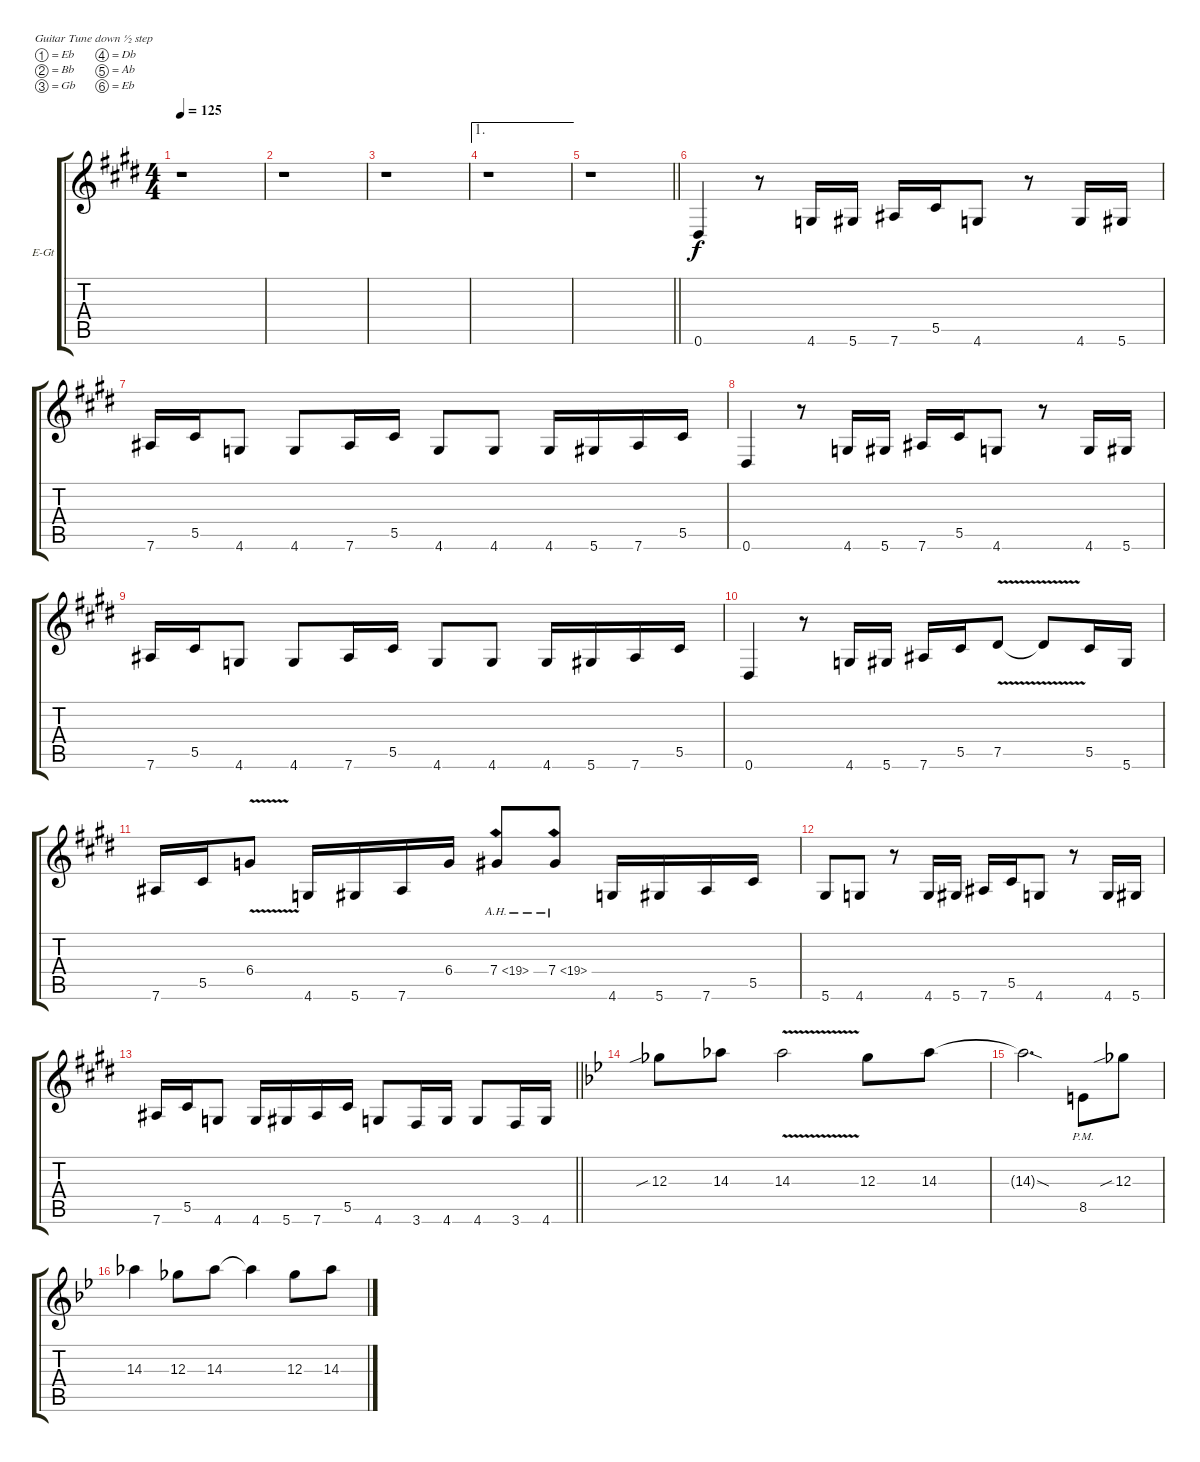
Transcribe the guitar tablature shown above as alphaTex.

\bracketExtendMode groupsimilarinstruments
\firstSystemTrackNameOrientation horizontal
\otherSystemsTrackNameOrientation horizontal
\track ("Untitled" "E-Gt") {instrument distortionguitar}
\staff {score tabs}
\tuning (Eb4 Bb3 Gb3 Db3 Ab2 Eb2)
\ts (4 4)
\tempo 125
\clef g2
\ks e
r.1{dy f} |
\ks c#minor
r.1 |
r.1 |
\ae 1
\ks e
r.1 |
\barLineRight lightlight
\ks c#minor
r.1 |
\section ("" " ")
0.6.4 r.8 4.6.16 5.6.16 7.6.16 5.5.16 4.6.8 r.8 4.6.16 5.6.16 |
7.6.16 5.5.16 4.6.8 4.6.8 7.6.16 5.5.16 4.6.8 4.6.8 4.6.16 5.6.16 7.6.16 5.5.16 |
\ks e
0.6.4 r.8 4.6.16 5.6.16 7.6.16 5.5.16 4.6.8 r.8 4.6.16 5.6.16 |
\ks c#minor
7.6.16 5.5.16 4.6.8 4.6.8 7.6.16 5.5.16 4.6.8 4.6.8 4.6.16 5.6.16 7.6.16 5.5.16 |
0.6.4 r.8 4.6.16 5.6.16 7.6.16 5.5.16 7.5{v}.8 7.5{v t}.8 5.5.16 5.6.16 |
7.6.16 5.5.16 6.4{v}.8 4.6.16 5.6.16 7.6.16 6.4.16 7.4{ah 12}.8 7.4{ah 12}.8 4.6.16 5.6.16 7.6.16 5.5.16 |
\ks e
5.6.8 4.6.8 r.8 4.6.16 5.6.16 7.6.16 5.5.16 4.6.8 r.8 4.6.16 5.6.16 |
\barLineRight lightlight
\ks c#minor
7.6.16 5.5.16 4.6.8 4.6.16 5.6.16 7.6.16 5.5.16 4.6.8 3.6.16 4.6.16 4.6.8 3.6.16 4.6.16 |
\section ("" "  ")
\ks bb
12.3{sib}.8 14.3.8 14.3{v}.2 12.3.8 14.3.8 |
14.3{sod t}.2{d} 8.5{pm}.8 12.3{sib}.8 |
14.3.4 12.3.8 14.3.8 14.3{t}.4 12.3.8 14.3.8
